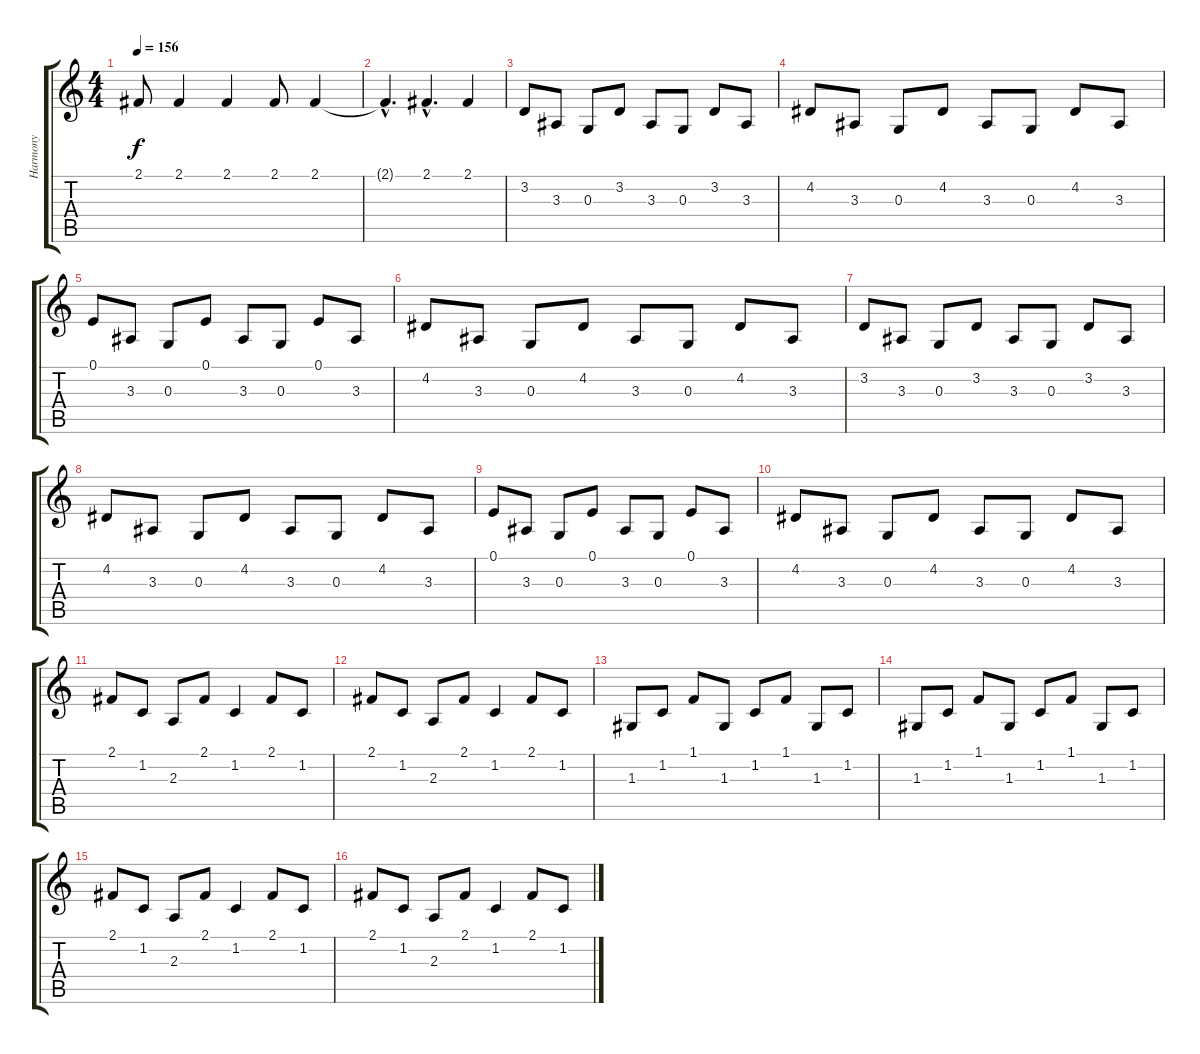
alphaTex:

\track ("Harmony" "Harmony") {instrument fx4atmosphere}
\staff {score tabs}
\tuning (E4 B3 G3 D3 A2 E2) {hide}
\ts (4 4)
\tempo 156
\clef g2
\ks c
2.1.8{dy f} 2.1.4 2.1.4 2.1.8 2.1.4 |
2.1{hac t}.4{d} 2.1{hac}.4{d} 2.1.4 |
3.2.8 3.3.8 0.3.8 3.2.8 3.3.8 0.3.8 3.2.8 3.3.8 |
4.2.8 3.3.8 0.3.8 4.2.8 3.3.8 0.3.8 4.2.8 3.3.8 |
0.1.8 3.3.8 0.3.8 0.1.8 3.3.8 0.3.8 0.1.8 3.3.8 |
4.2.8 3.3.8 0.3.8 4.2.8 3.3.8 0.3.8 4.2.8 3.3.8 |
3.2.8 3.3.8 0.3.8 3.2.8 3.3.8 0.3.8 3.2.8 3.3.8 |
4.2.8 3.3.8 0.3.8 4.2.8 3.3.8 0.3.8 4.2.8 3.3.8 |
0.1.8 3.3.8 0.3.8 0.1.8 3.3.8 0.3.8 0.1.8 3.3.8 |
4.2.8 3.3.8 0.3.8 4.2.8 3.3.8 0.3.8 4.2.8 3.3.8 |
2.1.8 1.2.8 2.3.8 2.1.8 1.2.4 2.1.8 1.2.8 |
2.1.8 1.2.8 2.3.8 2.1.8 1.2.4 2.1.8 1.2.8 |
1.3.8 1.2.8 1.1.8 1.3.8 1.2.8 1.1.8 1.3.8 1.2.8 |
1.3.8 1.2.8 1.1.8 1.3.8 1.2.8 1.1.8 1.3.8 1.2.8 |
2.1.8 1.2.8 2.3.8 2.1.8 1.2.4 2.1.8 1.2.8 |
2.1.8 1.2.8 2.3.8 2.1.8 1.2.4 2.1.8 1.2.8
